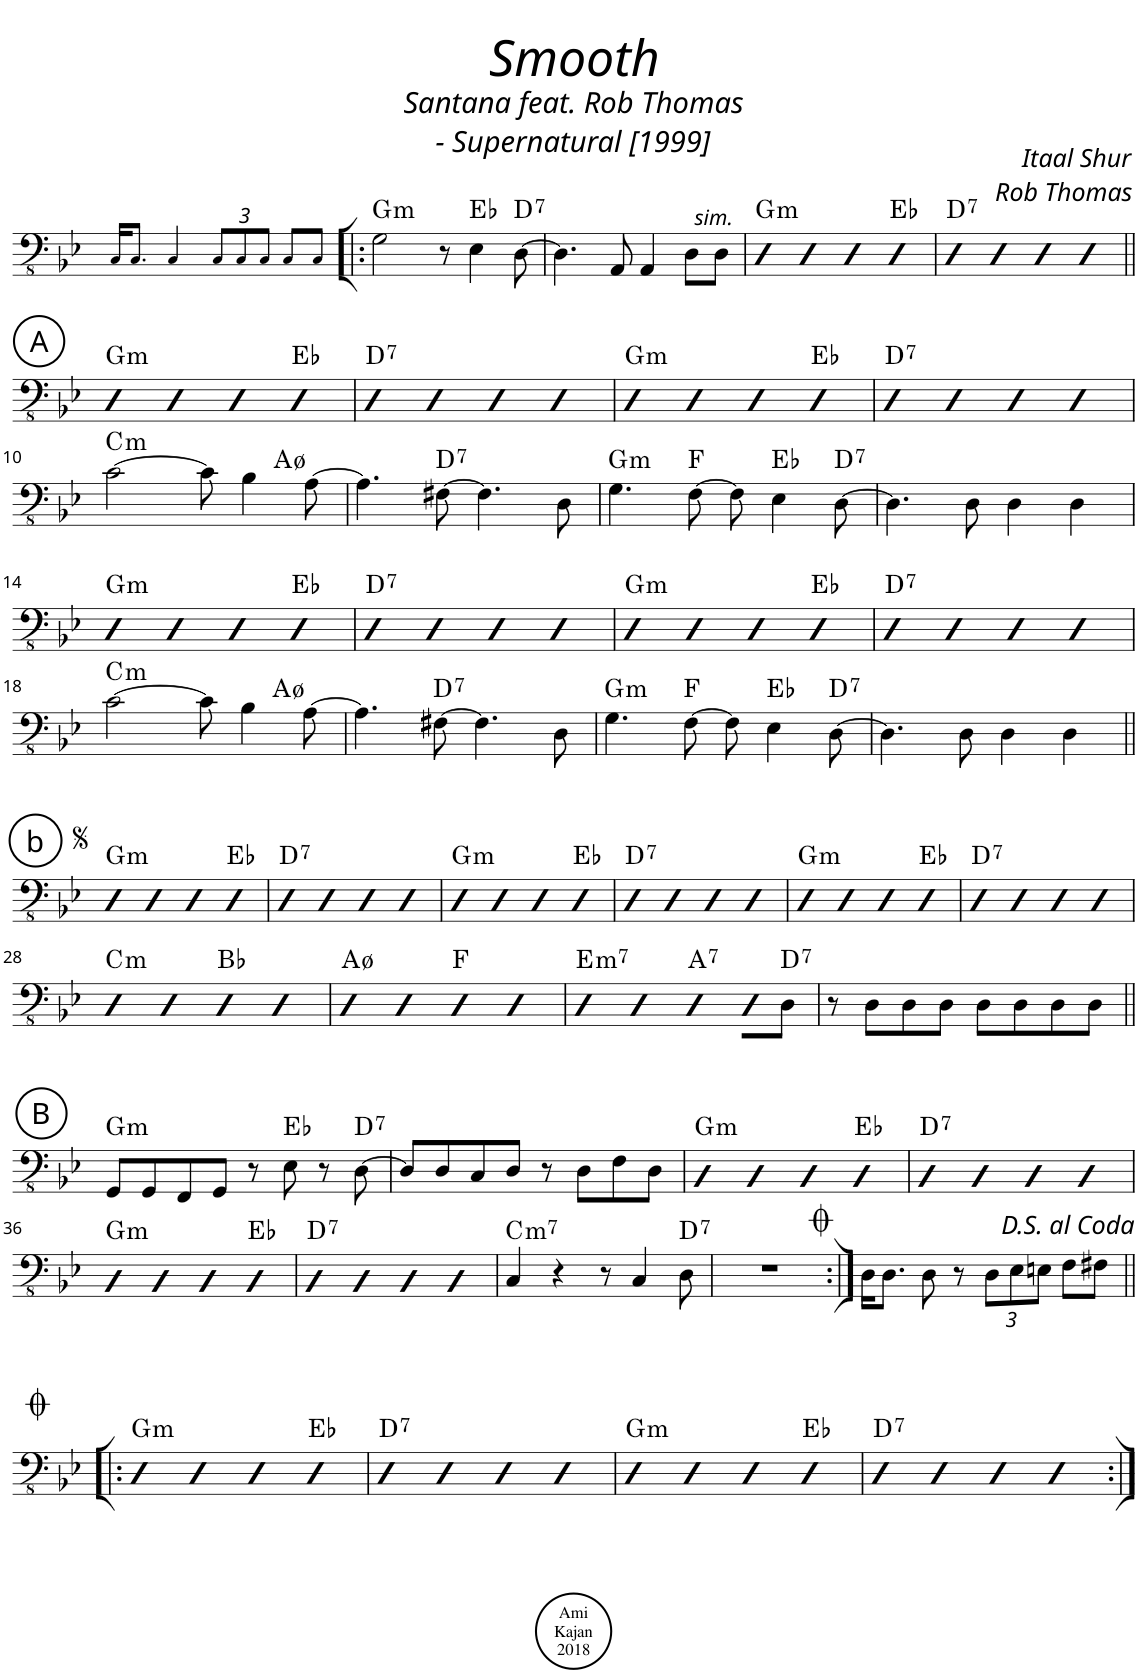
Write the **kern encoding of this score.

**kern	**harte
*part1	*part1
*staff1	*
*I"Akustinen basso	*
*I'Basso	*
*clefFv4	*
*k[b-e-]	*
=1	=1
16CC!/KL	.
8.CC!/J	.
4CC!/	.
*Xbrackettup	*
12CC!/L	.
12CC!/	.
12CC!/J	.
8CC!/L	.
8CC!/J	.
=2!|:	=2!|:
!	!LO:H:kt=m
2GG\	G:min
8r	.
4EE-\	Eb:maj
!	!LO:H:kt=7
[8DD\	D:7
=3	=3
4.DD\]	.
8AAA/	.
4AAA/	.
8DD\L	.
8DD\J	.
=4	=4
!LO:TX:a:i:t=sim.	!LO:H:kt=m
4DD	G:min
4DD	.
4DD	.
4DD	Eb:maj
=5	=5
!	!LO:H:kt=7
4DD	D:7
4DD	.
4DD	.
4DD	.
!!LO:LB:g=z
!!LO:REH:place=s1:a:cj:enc=circle:fs=14:t=A
=6||	=6||
!	!LO:H:kt=m
4DD	G:min
4DD	.
4DD	.
4DD	Eb:maj
=7	=7
!	!LO:H:kt=7
4DD	D:7
4DD	.
4DD	.
4DD	.
=8	=8
!	!LO:H:kt=m
4DD	G:min
4DD	.
4DD	.
4DD	Eb:maj
=9	=9
!	!LO:H:kt=7
4DD	D:7
4DD	.
4DD	.
4DD	.
!!LO:LB:g=z
=10	=10
!	!LO:H:kt=m
*^	*
[2C\	2.ryy	C:min
8C\]	.	.
4BB-\	.	.
.	4ryy	A:hdim7
[8AA\	.	.
*v	*v	*
=11	=11
4.AA\]	.
!	!LO:H:kt=7
[8FF#X\	D:7
4.FF#\]	.
8DD\	.
=12	=12
!	!LO:H:kt=m
4.GG\	G:min
[8FF\	F:maj
8FF\]	.
4EE-\	Eb:maj
!	!LO:H:kt=7
[8DD\	D:7
=13	=13
4.DD\]	.
8DD\	.
4DD\	.
4DD\	.
!!LO:LB:g=z
=14	=14
!	!LO:H:kt=m
4DD	G:min
4DD	.
4DD	.
4DD	Eb:maj
=15	=15
!	!LO:H:kt=7
4DD	D:7
4DD	.
4DD	.
4DD	.
=16	=16
!	!LO:H:kt=m
4DD	G:min
4DD	.
4DD	.
4DD	Eb:maj
=17	=17
!	!LO:H:kt=7
4DD	D:7
4DD	.
4DD	.
4DD	.
!!LO:LB:g=z
=18	=18
!	!LO:H:kt=m
*^	*
[2C\	2.ryy	C:min
8C\]	.	.
4BB-\	.	.
.	4ryy	A:hdim7
[8AA\	.	.
*v	*v	*
=19	=19
4.AA\]	.
!	!LO:H:kt=7
[8FF#X\	D:7
4.FF#\]	.
8DD\	.
=20	=20
!	!LO:H:kt=m
4.GG\	G:min
[8FF\	F:maj
8FF\]	.
4EE-\	Eb:maj
!	!LO:H:kt=7
[8DD\	D:7
=21	=21
4.DD\]	.
8DD\	.
4DD\	.
4DD\	.
!!LO:LB:g=z
!!LO:REH:place=s1:a:cj:enc=circle:fs=14:t=b
=22||	=22||
!	!LO:H:kt=m
4DD	G:min
4DD	.
4DD	.
4DD	Eb:maj
=23	=23
!	!LO:H:kt=7
4DD	D:7
4DD	.
4DD	.
4DD	.
=24	=24
!	!LO:H:kt=m
4DD	G:min
4DD	.
4DD	.
4DD	Eb:maj
=25	=25
!	!LO:H:kt=7
4DD	D:7
4DD	.
4DD	.
4DD	.
=26	=26
!	!LO:H:kt=m
4DD	G:min
4DD	.
4DD	.
4DD	Eb:maj
=27	=27
!	!LO:H:kt=7
4DD	D:7
4DD	.
4DD	.
4DD	.
!!LO:LB:g=z
=28	=28
!	!LO:H:kt=m
4DD	C:min
4DD	.
4DD	Bb:maj
4DD	.
=29	=29
4DD	A:hdim7
4DD	.
4DD	F:maj
4DD	.
=30	=30
!	!LO:H:kt=m7
4DD	E:min7
4DD	.
!	!LO:H:kt=7
4DD	A:7
8DDL	.
!	!LO:H:kt=7
8DD\J	D:7
=31	=31
8r	.
8DD\L	.
8DD\	.
8DD\J	.
8DD\L	.
8DD\	.
8DD\	.
8DD\J	.
!!LO:LB:g=z
!!LO:REH:place=s1:a:cj:enc=circle:fs=14:t=B
=32||	=32||
!	!LO:H:kt=m
8GGG/L	G:min
8GGG/	.
8FFF/	.
8GGG/J	.
8r	.
8EE-\	Eb:maj
8r	.
!	!LO:H:kt=7
[8DD\	D:7
=33	=33
8DD/L]	.
8DD/	.
8CC/	.
8DD/J	.
8r	.
8DD\L	.
8FF\	.
8DD\J	.
=34	=34
!	!LO:H:kt=m
4CC	G:min
4CC	.
4CC	.
4CC	Eb:maj
=35	=35
!	!LO:H:kt=7
4CC	D:7
4CC	.
4CC	.
4CC	.
!!LO:LB:g=z
=36	=36
!	!LO:H:kt=m
4CC	G:min
4CC	.
4CC	.
4CC	Eb:maj
=37	=37
!	!LO:H:kt=7
4CC	D:7
4CC	.
4CC	.
4CC	.
=38	=38
!	!LO:H:kt=m7
4CC/	C:min7
4r	.
8r	.
4CC/	.
!	!LO:H:kt=7
8DD\	D:7
=39	=39
1r	.
=40:|!	=40:|!
16DD\KL	.
8.DD\J	.
8DD\	.
8r	.
12DD\L	.
12EE-\	.
12EEn\J	.
8FF\L	.
8FF#X\J	.
!!LO:LB:g=z
=41!|:	=41!|:
!	!LO:H:kt=m
4DD	G:min
4DD	.
4DD	.
4DD	Eb:maj
=42	=42
!	!LO:H:kt=7
4DD	D:7
4DD	.
4DD	.
4DD	.
=43	=43
!	!LO:H:kt=m
4DD	G:min
4DD	.
4DD	.
4DD	Eb:maj
=44	=44
!	!LO:H:kt=7
4DD	D:7
4DD	.
4DD	.
4DD	.
=:|!	=:|!
*-	*-
